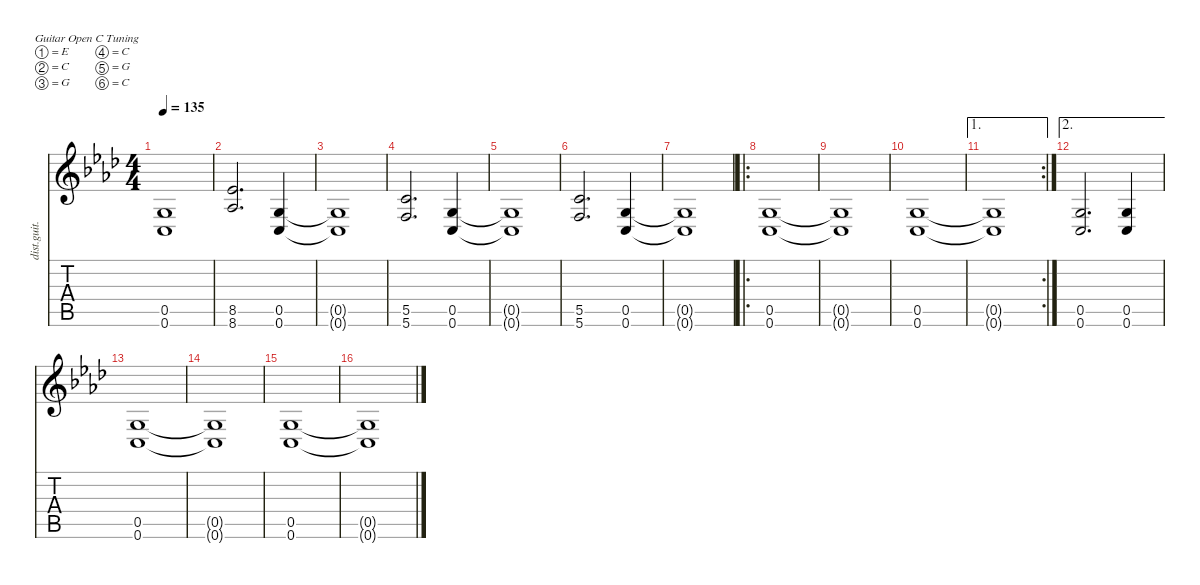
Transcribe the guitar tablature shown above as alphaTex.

\defaultSystemsLayout 4
\hideDynamics
\bracketExtendMode nobrackets
\otherSystemsTrackNameOrientation horizontal
\track ("Guitar 2" "dist.guit.") {defaultSystemsLayout 8 instrument distortionguitar}
\staff {score tabs}
\tuning (E4 C4 G3 C3 G2 C2)
\ts (4 4)
\tempo 135
\clef g2
\ks ab
(0.5{t acc forcenatural} 0.6{t acc forcenatural}).1{dy f beam Up} |
(8.5{acc b} 8.6{acc b}).2{d beam Up} (0.5{acc forcenatural} 0.6{acc forcenatural}).4{beam Up} |
(0.5{t acc forcenatural} 0.6{t acc forcenatural}).1{beam Up} |
(5.5{acc forcenatural} 5.6{acc forcenatural}).2{d beam Up} (0.5{acc forcenatural} 0.6{acc forcenatural}).4{beam Up} |
(0.5{t acc forcenatural} 0.6{t acc forcenatural}).1{beam Up} |
(5.5{acc forcenatural} 5.6{acc forcenatural}).2{d beam Up} (0.5{acc forcenatural} 0.6{acc forcenatural}).4{beam Up} |
(0.5{t acc forcenatural} 0.6{t acc forcenatural}).1{beam Up} |
\ro
(0.5{acc forcenatural} 0.6{acc forcenatural}).1{beam Up} |
(0.5{t acc forcenatural} 0.6{t acc forcenatural}).1{beam Up} |
(0.5{acc forcenatural} 0.6{acc forcenatural}).1{beam Up} |
\ae 1
\rc 2
(0.5{t acc forcenatural} 0.6{t acc forcenatural}).1{beam Up} |
\ae 2
(0.5{acc forcenatural} 0.6{acc forcenatural}).2{d beam Up} (0.5{acc forcenatural} 0.6{acc forcenatural}).4{beam Up} |
(0.5{acc forcenatural} 0.6{acc forcenatural}).1{beam Up} |
(0.5{t acc forcenatural} 0.6{t acc forcenatural}).1{beam Up} |
(0.5{acc forcenatural} 0.6{acc forcenatural}).1{beam Up} |
(0.5{t acc forcenatural} 0.6{t acc forcenatural}).1{beam Up}
